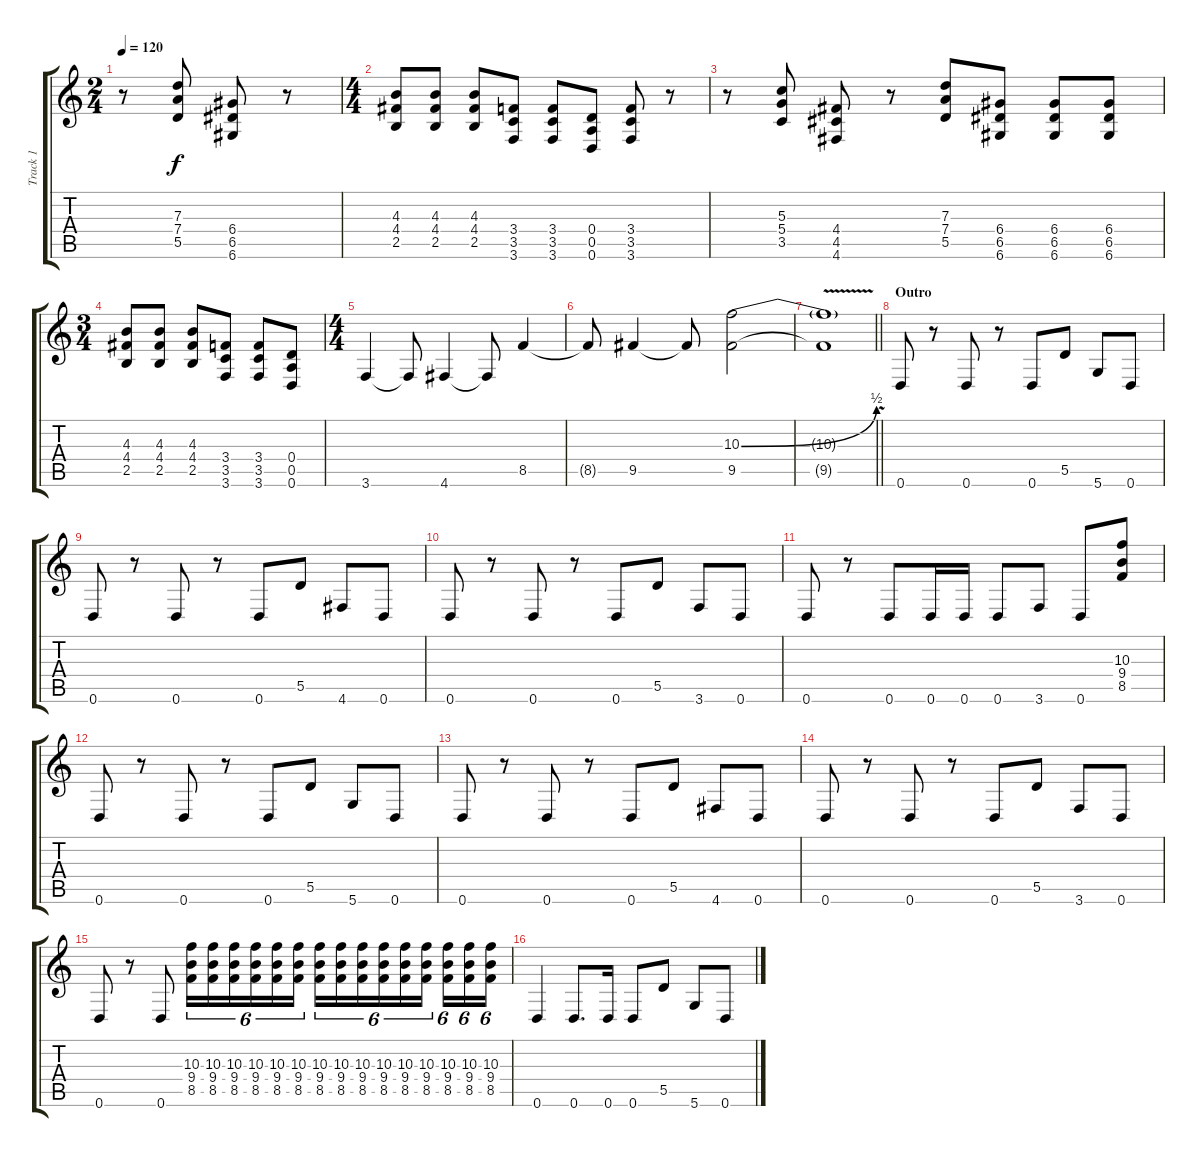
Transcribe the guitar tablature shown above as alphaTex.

\track ("Track 1" "Track 1") {instrument acousticguitarnylon}
\staff {score tabs}
\tuning (E4 B3 G3 D3 A2 D2) {hide}
\ts (2 4)
\tempo 120
\clef g2
\ks c
r.8{dy f} (7.3 7.4 5.5).8 (6.4 6.5 6.6).8 r.8 |
\ts (4 4)
(4.3 4.4 2.5).8 (4.3 4.4 2.5).8 (4.3 4.4 2.5).8 (3.4 3.5 3.6).8 (3.4 3.5 3.6).8 (0.4 0.5 0.6).8 (3.4 3.5 3.6).8 r.8 |
r.8 (5.3 5.4 3.5).8 (4.4 4.5 4.6).8 r.8 (7.3 7.4 5.5).8 (6.4 6.5 6.6).8 (6.4 6.5 6.6).8 (6.4 6.5 6.6).8 |
\ts (3 4)
(4.3 4.4 2.5).8 (4.3 4.4 2.5).8 (4.3 4.4 2.5).8 (3.4 3.5 3.6).8 (3.4 3.5 3.6).8 (0.4 0.5 0.6).8 |
\ts (4 4)
3.6.4 3.6{t}.8 4.6.4 4.6{t}.8 8.5.4 |
8.5{t}.8 9.5.4 9.5{t}.8 (10.3{be (bend 0 0 60 2)} 9.5).2 |
\barLineRight lightlight
(10.3{v t} 9.5{t}).1 |
\section ("" "Outro")
0.6.8 r.8 0.6.8 r.8 0.6.8 5.5.8 5.6.8 0.6.8 |
0.6.8 r.8 0.6.8 r.8 0.6.8 5.5.8 4.6.8 0.6.8 |
0.6.8 r.8 0.6.8 r.8 0.6.8 5.5.8 3.6.8 0.6.8 |
0.6.8 r.8 0.6.8 0.6.16 0.6.16 0.6.8 3.6.8 0.6.8 (10.3 9.4 8.5).8 |
0.6.8 r.8 0.6.8 r.8 0.6.8 5.5.8 5.6.8 0.6.8 |
0.6.8 r.8 0.6.8 r.8 0.6.8 5.5.8 4.6.8 0.6.8 |
0.6.8 r.8 0.6.8 r.8 0.6.8 5.5.8 3.6.8 0.6.8 |
0.6.8 r.8 0.6.8 (10.3 9.4 8.5).16{tu (6 4)} (10.3 9.4 8.5).16{tu (6 4)} (10.3 9.4 8.5).16{tu (6 4)} (10.3 9.4 8.5).16{tu (6 4)} (10.3 9.4 8.5).16{tu (6 4)} (10.3 9.4 8.5).16{tu (6 4) beam splitsecondary} (10.3 9.4 8.5).16{tu (6 4)} (10.3 9.4 8.5).16{tu (6 4)} (10.3 9.4 8.5).16{tu (6 4)} (10.3 9.4 8.5).16{tu (6 4)} (10.3 9.4 8.5).16{tu (6 4)} (10.3 9.4 8.5).16{tu (6 4) beam splitsecondary} (10.3 9.4 8.5).16{tu (6 4)} (10.3 9.4 8.5).16{tu (6 4)} (10.3 9.4 8.5).16{tu (6 4)} |
0.6.4 0.6.8{d} 0.6.16 0.6.8 5.5.8 5.6.8 0.6.8
